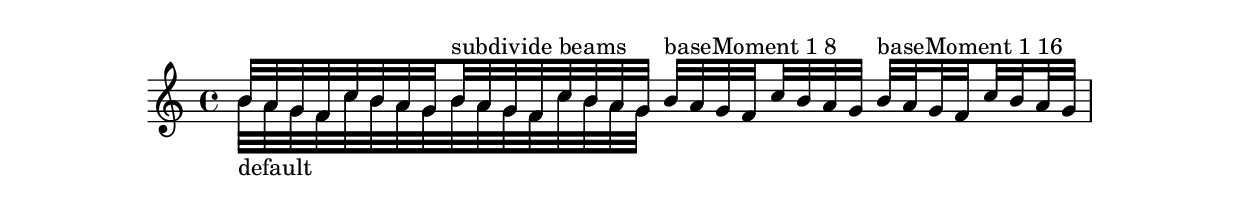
% Do not edit this file; it is automatically
% generated from Documentation/snippets/new
% This file is in the public domain.
%% Note: this file works from version 2.13.36
\version "2.13.36"

\header {
%% Translation of GIT committish: fa19277d20f8ab0397c560eb0e7b814bd804ecec
  texidoces = "
Se pueden subdividir las barras automáticamente.  Estableciendo la
propiedad @code{subdivideBeams}, las barras se subdividen en
posiciones de pulso (tal y como se especifica en @code{beatLength}).

"
  doctitlees = "Subdivisiones de barra automáticas"

  lsrtags = "rhythms"

  texidoc = "
Beams can be subdivided automatically.  By setting the property
@code{subdivideBeams}, beams are subdivided at beat positions (as
specified in @code{baseMoment}).

"
  doctitle = "Automatic beam subdivisions"
} % begin verbatim


\new Staff {
  \relative c'' {
    <<
      {
        \voiceOne
        \set subdivideBeams = ##t
        b32[ a g f c' b a g
        b32^"subdivide beams" a g f c' b a g]
      }
      \new Voice {
        \voiceTwo
        b32_"default"[ a g f c' b a g
        b32 a g f c' b a g]
      }
    >>
    \oneVoice
    \set baseMoment = #(ly:make-moment 1 8)
    \set beatStructure = #'(2 2 2 2)
    b32^"baseMoment 1 8"[ a g f c' b a g]
    \set baseMoment = #(ly:make-moment 1 16)
    \set beatStructure = #'(4 4 4 4)
    b32^"baseMoment 1 16"[ a g f c' b a g]
  }
}

